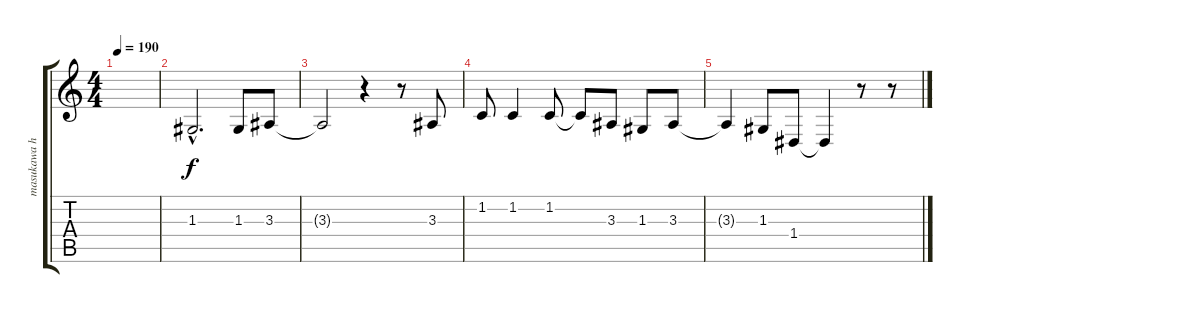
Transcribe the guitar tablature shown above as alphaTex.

\track ("masukawa hiroaki" "masukawa h") {instrument sopranosax}
\staff {score tabs}
\tuning (E4 B3 G3 D3 A2 E2) {hide}
\ts (4 4)
\tempo 190
\clef g2
\ks c
|
1.3{hac}.2{d} 1.3.8 3.3.8 |
3.3{t}.2 r.4 r.8 3.3.8 |
1.2.8 1.2.4 1.2.8 1.2{t}.8 3.3.8 1.3.8 3.3.8 |
3.3{t}.4 1.3.8 1.4.8 1.4{t}.4 r.8 r.8
